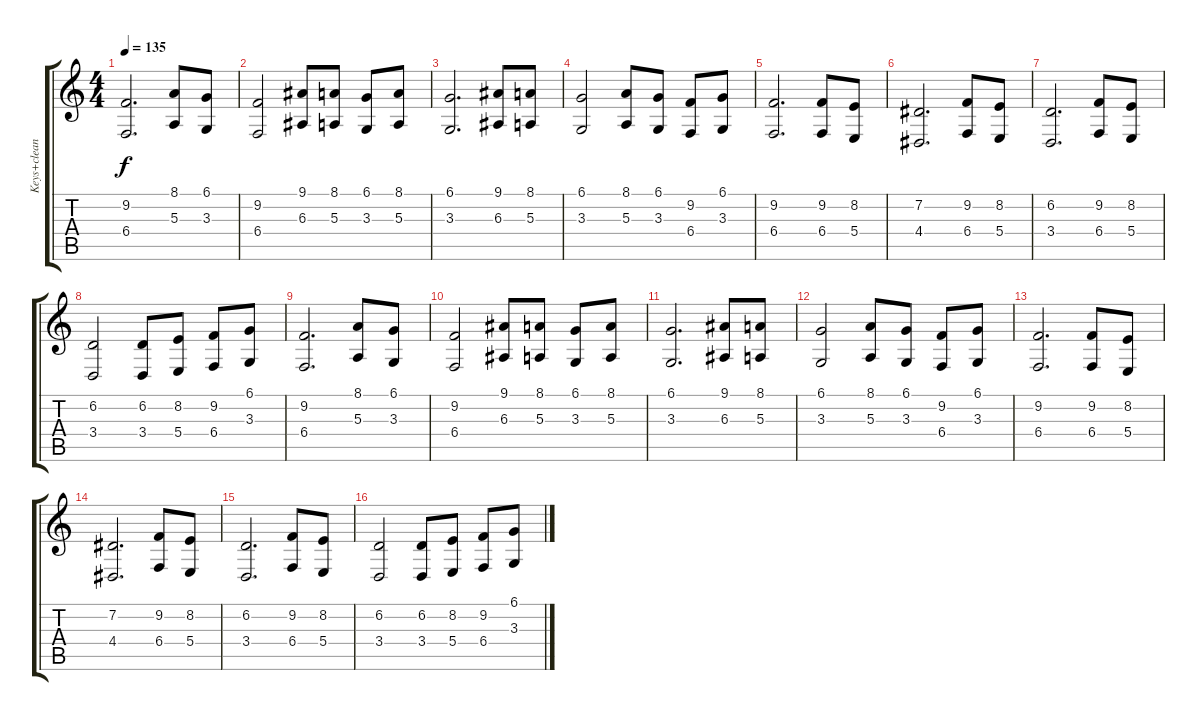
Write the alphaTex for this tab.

\track ("Keys+clean guitar" "Keys+clean") {instrument lead1square}
\staff {score tabs}
\tuning (Db4 Ab3 E3 B2 Gb2 B1) {hide}
\ts (4 4)
\tempo 135
\clef g2
\ks c
(9.2 6.4).2{d dy f} (8.1 5.3).8 (6.1 3.3).8 |
(9.2 6.4).2 (9.1 6.3).8 (8.1 5.3).8 (6.1 3.3).8 (8.1 5.3).8 |
(6.1 3.3).2{d} (9.1 6.3).8 (8.1 5.3).8 |
(6.1 3.3).2 (8.1 5.3).8 (6.1 3.3).8 (9.2 6.4).8 (6.1 3.3).8 |
(9.2 6.4).2{d} (9.2 6.4).8 (8.2 5.4).8 |
(7.2 4.4).2{d} (9.2 6.4).8 (8.2 5.4).8 |
(6.2 3.4).2{d} (9.2 6.4).8 (8.2 5.4).8 |
(6.2 3.4).2 (6.2 3.4).8 (8.2 5.4).8 (9.2 6.4).8 (6.1 3.3).8 |
(9.2 6.4).2{d} (8.1 5.3).8 (6.1 3.3).8 |
(9.2 6.4).2 (9.1 6.3).8 (8.1 5.3).8 (6.1 3.3).8 (8.1 5.3).8 |
(6.1 3.3).2{d} (9.1 6.3).8 (8.1 5.3).8 |
(6.1 3.3).2 (8.1 5.3).8 (6.1 3.3).8 (9.2 6.4).8 (6.1 3.3).8 |
(9.2 6.4).2{d} (9.2 6.4).8 (8.2 5.4).8 |
(7.2 4.4).2{d} (9.2 6.4).8 (8.2 5.4).8 |
(6.2 3.4).2{d} (9.2 6.4).8 (8.2 5.4).8 |
(6.2 3.4).2 (6.2 3.4).8 (8.2 5.4).8 (9.2 6.4).8 (6.1 3.3).8
